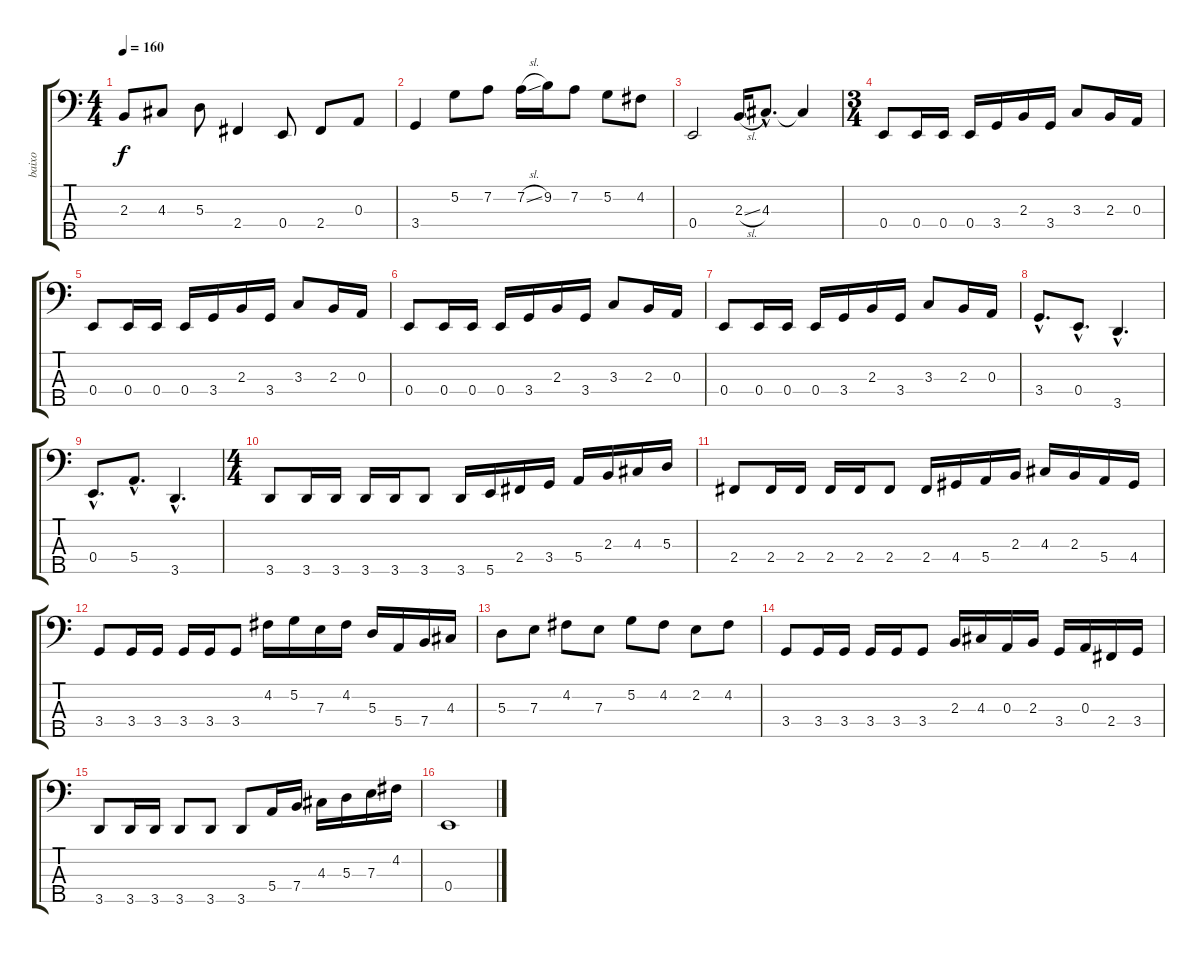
\track ("baixo" "baixo") {instrument electricbassfinger}
\staff {score tabs}
\tuning (G2 D2 A1 E1 B0) {hide}
\ts (4 4)
\tempo 160
\clef f4
\ks c
2.3.8{dy f} 4.3.8 5.3.8 2.4.4 0.4.8 2.4.8 0.3.8 |
3.4.4 5.2.8 7.2.8 7.2{sl}.16 9.2.16 7.2.8 5.2.8 4.2.8 |
0.4.2 2.3{sl}.16 4.3{hac}.8{d} 4.3{t}.4 |
\ts (3 4)
0.4.8 0.4.16 0.4.16 0.4.16 3.4.16 2.3.16 3.4.16 3.3.8 2.3.16 0.3.16 |
0.4.8 0.4.16 0.4.16 0.4.16 3.4.16 2.3.16 3.4.16 3.3.8 2.3.16 0.3.16 |
0.4.8 0.4.16 0.4.16 0.4.16 3.4.16 2.3.16 3.4.16 3.3.8 2.3.16 0.3.16 |
0.4.8 0.4.16 0.4.16 0.4.16 3.4.16 2.3.16 3.4.16 3.3.8 2.3.16 0.3.16 |
3.4{hac}.8{d} 0.4{hac}.8{d} 3.5{hac}.4{d} |
0.4{hac}.8{d} 5.4{hac}.8{d} 3.5{hac}.4{d} |
\ts (4 4)
3.5.8 3.5.16 3.5.16 3.5.16 3.5.16 3.5.8 3.5.16 5.5.16 2.4.16 3.4.16 5.4.16 2.3.16 4.3.16 5.3.16 |
2.4.8 2.4.16 2.4.16 2.4.16 2.4.16 2.4.8 2.4.16 4.4.16 5.4.16 2.3.16 4.3.16 2.3.16 5.4.16 4.4.16 |
3.4.8 3.4.16 3.4.16 3.4.16 3.4.16 3.4.8 4.2.16 5.2.16 7.3.16 4.2.16 5.3.16 5.4.16 7.4.16 4.3.16 |
5.3.8 7.3.8 4.2.8 7.3.8 5.2.8 4.2.8 2.2.8 4.2.8 |
3.4.8 3.4.16 3.4.16 3.4.16 3.4.16 3.4.8 2.3.16 4.3.16 0.3.16 2.3.16 3.4.16 0.3.16 2.4.16 3.4.16 |
3.5.8 3.5.16 3.5.16 3.5.8 3.5.8 3.5.8 5.4.16 7.4.16 4.3.16 5.3.16 7.3.16 4.2.16 |
0.4.1
